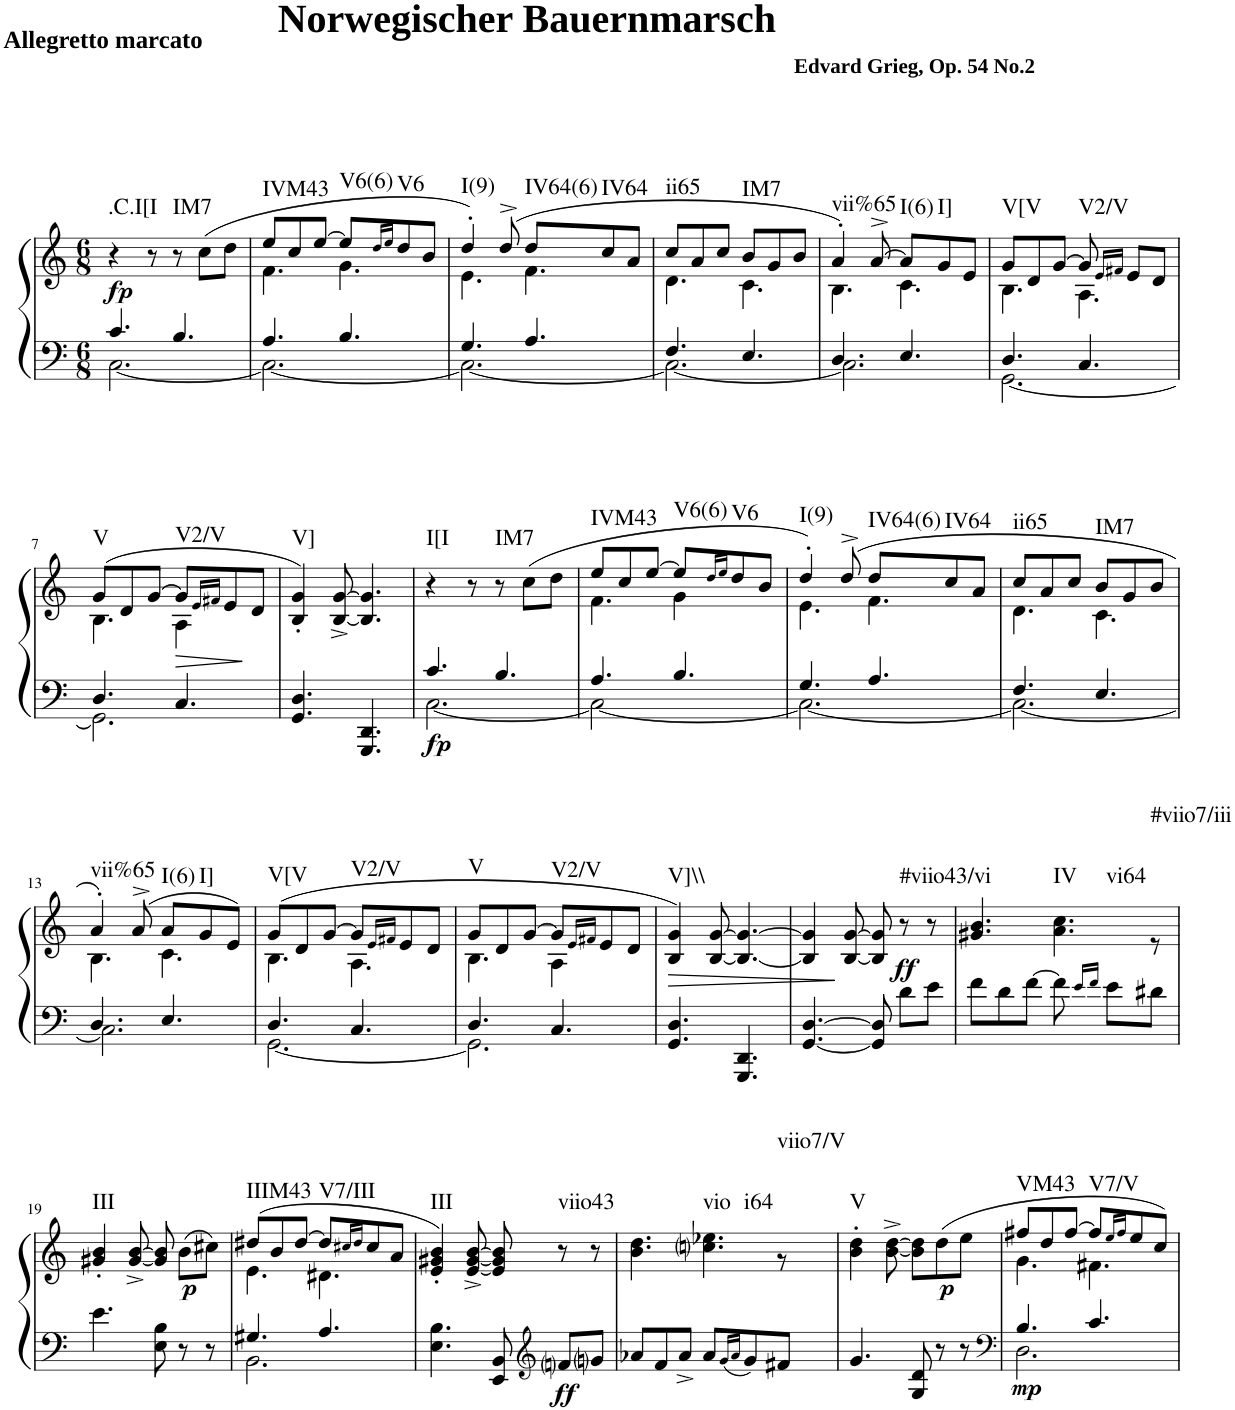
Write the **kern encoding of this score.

**kern	**kern	**dynam	**harte
*part1	*part1	*part1	*part1
*staff2	*staff1	*staff1/2	*
*I"Midi_1	*	*	*
*clefF4	*clefG2	*	*
*k[]	*k[]	*	*
*M6/8	*M6/8	*	*
=1	=1	=1	=1
*^	*^	*	*
!	!	!LO:TX:a:B:t=Allegretto marcato	!	!	!
!	!	!	!	!LO:DY:b	!LO:H:kt=.C.I[I
4.c/	[2.C\	4r	2ryy	fp	N
.	.	8r	.	.	.
!	!	!	!	!	!LO:H:kt=IM7
4.B/	.	8r	.	.	N
.	.	(8cc\L	4ryy	.	.
.	.	8dd\J	.	.	.
=2	=2	=2	=2	=2	=2
!	!	!	!	!	!LO:H:kt=IVM43
4.A/	2.C\_	8ee/L	4.f\	.	N
.	.	8cc/	.	.	.
.	.	[8ee/J	.	.	.
!	!	!LO:TX:a:B:t=Norwegischer Bauernmarsch	!	!	!LO:H:kt=V6(6)
4.B/	.	8ee/L]	4.g\	.	N
.	.	16qdd/LL	.	.	.
.	.	16qee/JJ	.	.	.
!	!	!	!	!	!LO:H:kt=V6
.	.	8dd/	.	.	N
.	.	8b/J	.	.	.
=3	=3	=3	=3	=3	=3
!	!	!	!	!	!LO:H:kt=I(9)
4.G/	2.C\_	4dd'/)	4.e\	.	N
.	.	(8dd^/	.	.	.
!	!	!	!	!	!LO:H:kt=IV64(6)
4.A/	.	8dd/L	4.f\	.	N
!	!	!	!	!	!LO:H:kt=IV64
.	.	8cc/	.	.	N
.	.	8a/J	.	.	.
=4	=4	=4	=4	=4	=4
!	!	!	!	!	!LO:H:kt=ii65
4.F/	2.C\_	8cc/L	4.d\	.	N
.	.	8a/	.	.	.
.	.	8cc/J	.	.	.
!	!	!	!	!	!LO:H:kt=IM7
4.E/	.	8b/L	4.c\	.	N
.	.	8g/	.	.	.
.	.	8b/J	.	.	.
=5	=5	=5	=5	=5	=5
!	!	!	!	!	!LO:H:kt=vii%65
4.D/	2.C\]	4a'/)	4.B\	.	N
.	.	[8a^/	.	.	.
!	!	!LO:TX:a:B:t=Edvard Grieg, Op. 54 No.2	!	!	!LO:H:kt=I(6)
4.E/	.	8a/L]	4.c\	.	N
!	!	!	!	!	!LO:H:kt=I]
.	.	8g/	.	.	N
.	.	8e/J	.	.	.
=6	=6	=6	=6	=6	=6
!	!	!	!	!	!LO:H:kt=V[V
4.D/	[2.GG\	8g/L	4.B\	.	N
.	.	8d/	.	.	.
.	.	[8g/J	.	.	.
!	!	!	!	!	!LO:H:kt=V2/V
4.C/	.	8g/]	4.A\	.	N
.	.	16qe/LL	.	.	.
.	.	16qf#X/JJ	.	.	.
.	.	8e/L	.	.	.
.	.	8d/J	.	.	.
!!LO:LB:g=z	!!
=7	=7	=7	=7	=7	=7
!	!	!	!	!	!LO:H:kt=V
4.D/	2.GG\]	(8g/L	4.B\	.	N
.	.	8d/	.	.	.
.	.	[8g/J	.	.	.
!	!	!	!	!LO:HP:b	!LO:H:kt=V2/V
4.C/	.	8g/L]	4A\	>	N
.	.	16qe/LL	.	.	.
.	.	16qf#X/JJ	.	.	.
.	.	8e/	.	.	.
.	.	8d/J	8ryy	]	.
=8	=8	=8	=8	=8	=8
!	!	!	!	!	!LO:H:kt=V]
4.GG/ 4.D/	2ryy	4B/' 4g/')	2ryy	.	N
.	.	[8B/^ [8g/^	.	.	.
4.GGG/ 4.DD/	.	4.B/] 4.g/]	.	.	.
.	4ryy	.	4ryy	.	.
=9	=9	=9	=9	=9	=9
!	!	!	!	!LO:DY:b=2	!LO:H:kt=I[I
4.c/	[2.C\	4r	2ryy	fp	N
.	.	8r	.	.	.
!	!	!	!	!	!LO:H:kt=IM7
4.B/	.	8r	.	.	N
.	.	(8cc\L	4ryy	.	.
.	.	8dd\J	.	.	.
=10	=10	=10	=10	=10	=10
!	!	!	!	!	!LO:H:kt=IVM43
4.A/	2C\_	8ee/L	4.f\	.	N
.	.	8cc/	.	.	.
.	.	[8ee/J	.	.	.
!	!	!	!	!	!LO:H:kt=V6(6)
4.B/	.	8ee/L]	4g\	.	N
.	.	16qdd/LL	.	.	.
.	.	16qee/JJ	.	.	.
!	!	!	!	!	!LO:H:kt=V6
.	4ryy	8dd/	.	.	N
.	.	8b/J	8ryy	.	.
=11	=11	=11	=11	=11	=11
!	!	!	!	!	!LO:H:kt=I(9)
4.G/	2.C\_	4dd'/)	4.e\	.	N
.	.	(8dd^/	.	.	.
!	!	!	!	!	!LO:H:kt=IV64(6)
4.A/	.	8dd/L	4.f\	.	N
!	!	!	!	!	!LO:H:kt=IV64
.	.	8cc/	.	.	N
.	.	8a/J	.	.	.
=12	=12	=12	=12	=12	=12
!	!	!	!	!	!LO:H:kt=ii65
4.F/	2.C\_	8cc/L	4.d\	.	N
.	.	8a/	.	.	.
.	.	8cc/J	.	.	.
!	!	!	!	!	!LO:H:kt=IM7
4.E/	.	8b/L	4.c\	.	N
.	.	8g/	.	.	.
.	.	8b/J	.	.	.
!!LO:LB:g=z	!!
=13	=13	=13	=13	=13	=13
!	!	!	!	!	!LO:H:kt=vii%65
4.D/	2.C\]	4a'/)	4.B\	.	N
.	.	(8a^/	.	.	.
!	!	!	!	!	!LO:H:kt=I(6)
4.E/	.	8a/L	4.c\	.	N
!	!	!	!	!	!LO:H:kt=I]
.	.	8g/	.	.	N
.	.	8e/J)	.	.	.
=14	=14	=14	=14	=14	=14
!	!	!	!	!	!LO:H:kt=V[V
4.D/	[2.GG\	(8g/L	4.B\	.	N
.	.	8d/	.	.	.
.	.	[8g/J	.	.	.
!	!	!	!	!	!LO:H:kt=V2/V
4.C/	.	8g/L]	4.A\	.	N
.	.	16qe/LL	.	.	.
.	.	16qf#X/JJ	.	.	.
.	.	8e/	.	.	.
.	.	8d/J	.	.	.
=15	=15	=15	=15	=15	=15
!	!	!	!	!	!LO:H:kt=V
4.D/	2.GG\]	8g/L	4.B\	.	N
.	.	8d/	.	.	.
.	.	[8g/J	.	.	.
!	!	!	!	!	!LO:H:kt=V2/V
4.C/	.	8g/L]	4A\	.	N
.	.	16qe/LL	.	.	.
.	.	16qf#X/JJ	.	.	.
.	.	8e/	.	.	.
.	.	8d/J	8ryy	.	.
=16	=16	=16	=16	=16	=16
!	!	!	!	!LO:HP:b	!LO:H:kt=V]\\
4.GG/ 4.D/	2ryy	4B/ 4g/)	2ryy	>	N
.	.	[8B/ [8g/	.	.	.
4.GGG/ 4.DD/	.	4.B/_ 4.g/_	.	.	.
.	4ryy	.	4ryy	.	.
=17	=17	=17	=17	=17	=17
[4.GG/ [4.D/	2ryy	4B/] 4g/]	2ryy	.	.
.	.	[8B/ [8g/	.	]	.
8GG/] 8D/]	.	8B/] 8g/]	.	.	.
!	!	!	!	!LO:DY:b	!LO:H:kt=#viio43/vi
8d\L	4ryy	8r	4ryy	ff	N
8e\J	.	8r	.	.	.
=18	=18	=18	=18	=18	=18
8f\L	2ryy	4.g#X/ 4.b/	2ryy	.	.
8d\	.	.	.	.	.
[8f\J	.	.	.	.	.
!	!	!	!	!	!LO:H:n=1:kt=IV
!	!	!	!	!	!LO:H:n=2:kt=vi64
8f\]	.	4.a\ 4.cc\	.	.	N N
16qe/LL	.	.	.	.	.
16qf/JJ	.	.	.	.	.
8e\L	4ryy	.	8ryy	.	.
!	!	!	!	!	!LO:H:kt=#viio7/iii
8d#X\J	.	.	8r	.	N
!!LO:LB:g=z	!!
=19	=19	=19	=19	=19	=19
!	!	!	!	!	!LO:H:kt=III
4.e\	2ryy	4g#X/' 4b/'	2ryy	.	N
.	.	[8g#/^ [8b/^	.	.	.
8E\ 8B\	.	8g#/] 8b/]	.	.	.
!	!	!	!	!LO:DY:b	!
8r	4ryy	(8b\L	4ryy	p	.
8r	.	8cc#X\J)	.	.	.
=20	=20	=20	=20	=20	=20
!	!	!	!	!	!LO:H:kt=IIIM43
4.G#X/	2.BB\	(8dd#X/L	4.e\	.	N
.	.	8b/	.	.	.
.	.	[8dd#/J	.	.	.
!	!	!	!	!	!LO:H:kt=V7/III
4.A/	.	8dd#/L]	4.d#X\	.	N
.	.	16qcc#X/LL	.	.	.
.	.	16qdd#/JJ	.	.	.
.	.	8cc#/	.	.	.
.	.	8a/J	.	.	.
=21	=21	=21	=21	=21	=21
!	!	!	!	!	!LO:H:kt=III
4.E\ 4.B\	2ryy	4e/' 4g#X/' 4b/')	2ryy	.	N
.	.	[8e/^ [8g#/^ [8b/^	.	.	.
8EE/ 8BB/	.	8e/] 8g#/] 8b/]	.	.	.
*clefG2	*	*	*	*	*
!	!	!	!	!LO:DY:b=2	!LO:H:kt=viio43
8fni/L	4ryy	8r	4ryy	ff	N
8gni/J	.	8r	.	.	.
=22	=22	=22	=22	=22	=22
8a-X/L	2ryy	4.b\ 4.dd\	2ryy	.	.
8f/	.	.	.	.	.
8a-^/J	.	.	.	.	.
!	!	!	!	!	!LO:H:n=1:kt=vio
!	!	!	!	!	!LO:H:n=2:kt=i64
8a-/L	.	4.ccni\ 4.ee-X\	.	.	N N
16qg/LL	.	.	.	.	.
16qa-/JJ	.	.	.	.	.
8g/	4ryy	.	8ryy	.	.
!	!	!	!	!	!LO:H:kt=viio7/V
8f#X/J	.	.	8r	.	N
=23	=23	=23	=23	=23	=23
!	!	!	!	!	!LO:H:kt=V
4.g/	2ryy	4b\' 4dd\'	2ryy	.	N
.	.	[8b\^ [8dd\^	.	.	.
8G/ 8d/	.	8b\] 8dd\]L	.	.	.
!	!	!	!	!LO:DY:b	!
8r	4ryy	(8dd\	4ryy	p	.
8r	.	8ee\J	.	.	.
=24	=24	=24	=24	=24	=24
*clefF4	*	*	*	*	*
!	!	!	!	!LO:DY:b=2	!LO:H:kt=VM43
4.B/	2.D\	8ff#X/L	4.g\	mp	N
.	.	8dd/	.	.	.
.	.	[8ff#/J	.	.	.
!	!	!	!	!	!LO:H:kt=V7/V
4.c/	.	8ff#/L]	4.f#X\	.	N
.	.	16qee/LL	.	.	.
.	.	16qff#/JJ	.	.	.
.	.	8ee/	.	.	.
.	.	8cc/J)	.	.	.
*v	*v	*	*	*	*
*	*v	*v	*	*
=	=	=	=
*-	*-	*-	*-
